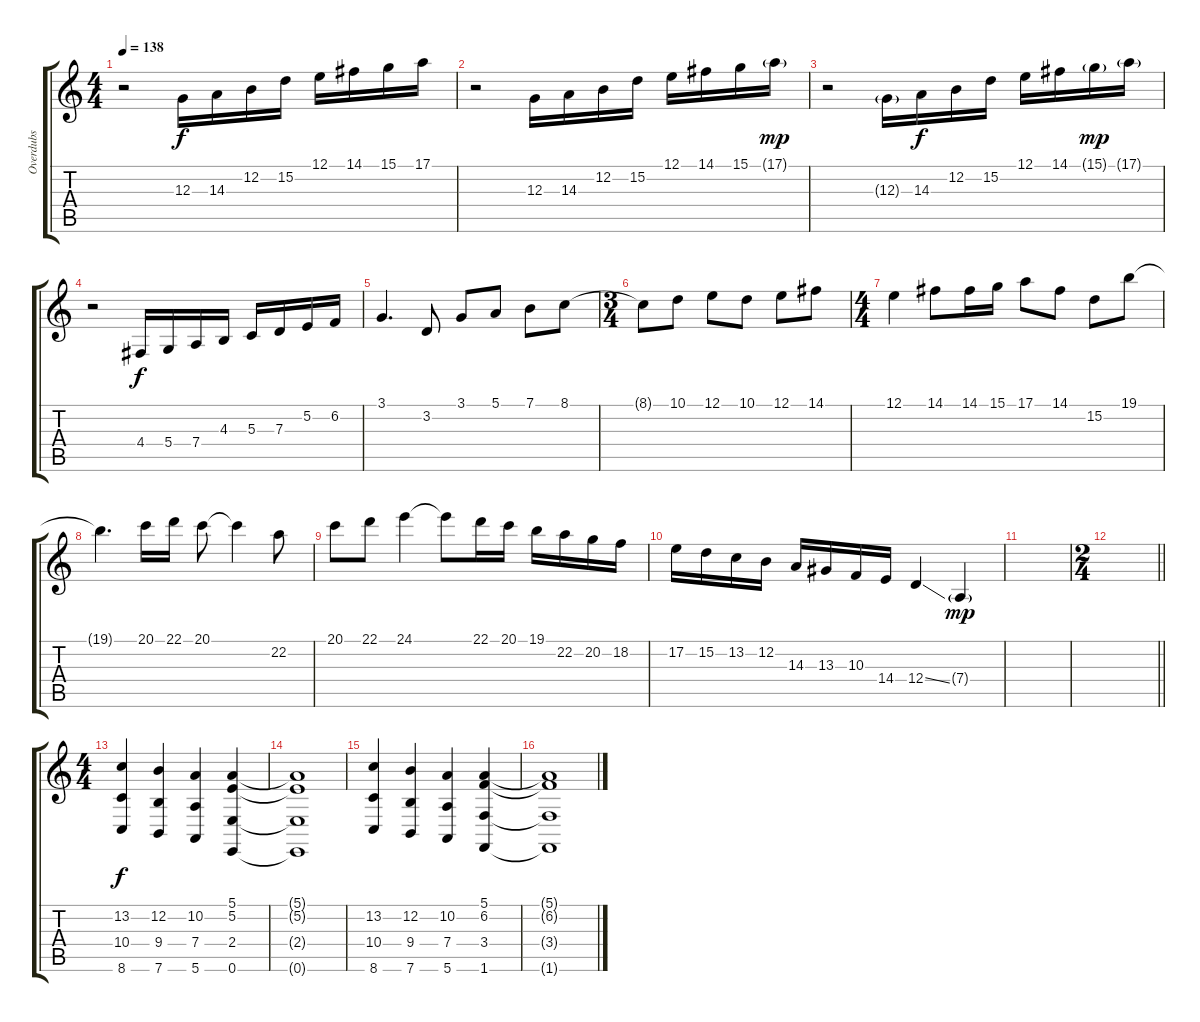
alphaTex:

\track ("Overdubs" "Overdubs") {instrument pad2warm}
\staff {score tabs}
\tuning (E4 B3 G3 D3 A2 E2) {hide}
\ts (4 4)
\tempo 138
\clef g2
\ks c
r.2{dy mp} 12.3.16{dy f} 14.3.16 12.2.16 15.2.16 12.1.16 14.1.16 15.1.16 17.1.16 |
r.2 12.3.16 14.3.16 12.2.16 15.2.16 12.1.16 14.1.16 15.1.16 17.1{g}.16{dy mp} |
r.2 12.3{g}.16 14.3.16{dy f} 12.2.16 15.2.16 12.1.16 14.1.16 15.1{g}.16{dy mp} 17.1{g}.16 |
r.2 4.4.16{dy f volume 8 instrument lead1square} 5.4.16 7.4.16 4.3.16 5.3.16 7.3.16 5.2.16 6.2.16 |
3.1.4{d} 3.2.8 3.1.8 5.1.8 7.1.8 8.1.8 |
\ts (3 4)
8.1{t}.8 10.1.8 12.1.8 10.1.8 12.1.8 14.1.8 |
\ts (4 4)
12.1.4 14.1.8 14.1.16 15.1.16 17.1.8 14.1.8 15.2.8 19.1.8 |
19.1{t}.4{d} 20.1.16 22.1.16 20.1.8 20.1{t}.4 22.2.8 |
20.1.8 22.1.8 24.1.4 24.1{t}.8 22.1.16 20.1.16 19.1.16 22.2.16 20.2.16 18.2.16 |
17.2.16 15.2.16 13.2.16 12.2.16 14.3.16 13.3.16 10.3.16 14.4.16 12.4{ss}.4 7.4{g}.4{dy mp} |
|
\ts (2 4)
\barLineRight lightlight
|
\ts (4 4)
(13.2 10.4 8.6).4{dy f volume 10 instrument synthstrings1} (12.2 9.4 7.6).4 (10.2 7.4 5.6).4 (5.1 5.2 2.4 0.6).4 |
(5.1{t} 5.2{t} 2.4{t} 0.6{t}).1 |
(13.2 10.4 8.6).4 (12.2 9.4 7.6).4 (10.2 7.4 5.6).4 (5.1 6.2 3.4 1.6).4 |
(5.1{t} 6.2{t} 3.4{t} 1.6{t}).1
